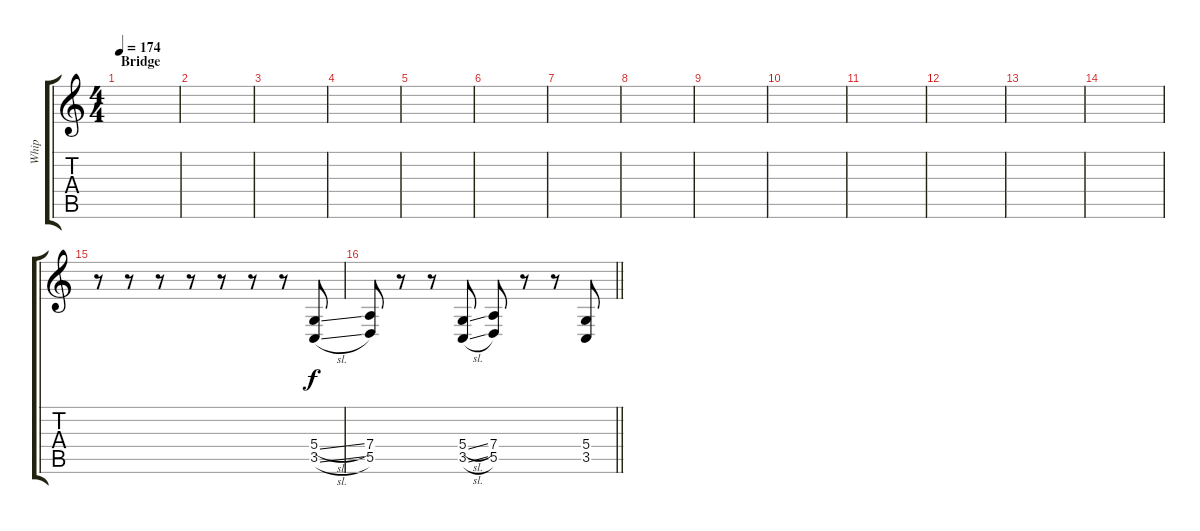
\track ("Whip " "Whip ") {instrument gunshot}
\staff {score tabs}
\tuning (E4 B3 G3 D3 A2 E2) {hide}
\ts (4 4)
\section ("" "Bridge")
\tempo 174
\clef g2
\ks c
|
|
|
|
|
|
|
|
|
|
|
|
|
|
r.8 r.8 r.8 r.8 r.8 r.8 r.8 (5.4{sl} 3.5{sl}).8 |
\barLineRight lightlight
(7.4 5.5).8 r.8 r.8 (5.4{sl} 3.5{sl}).8 (7.4 5.5).8 r.8 r.8 (5.4{sl} 3.5{sl}).8
